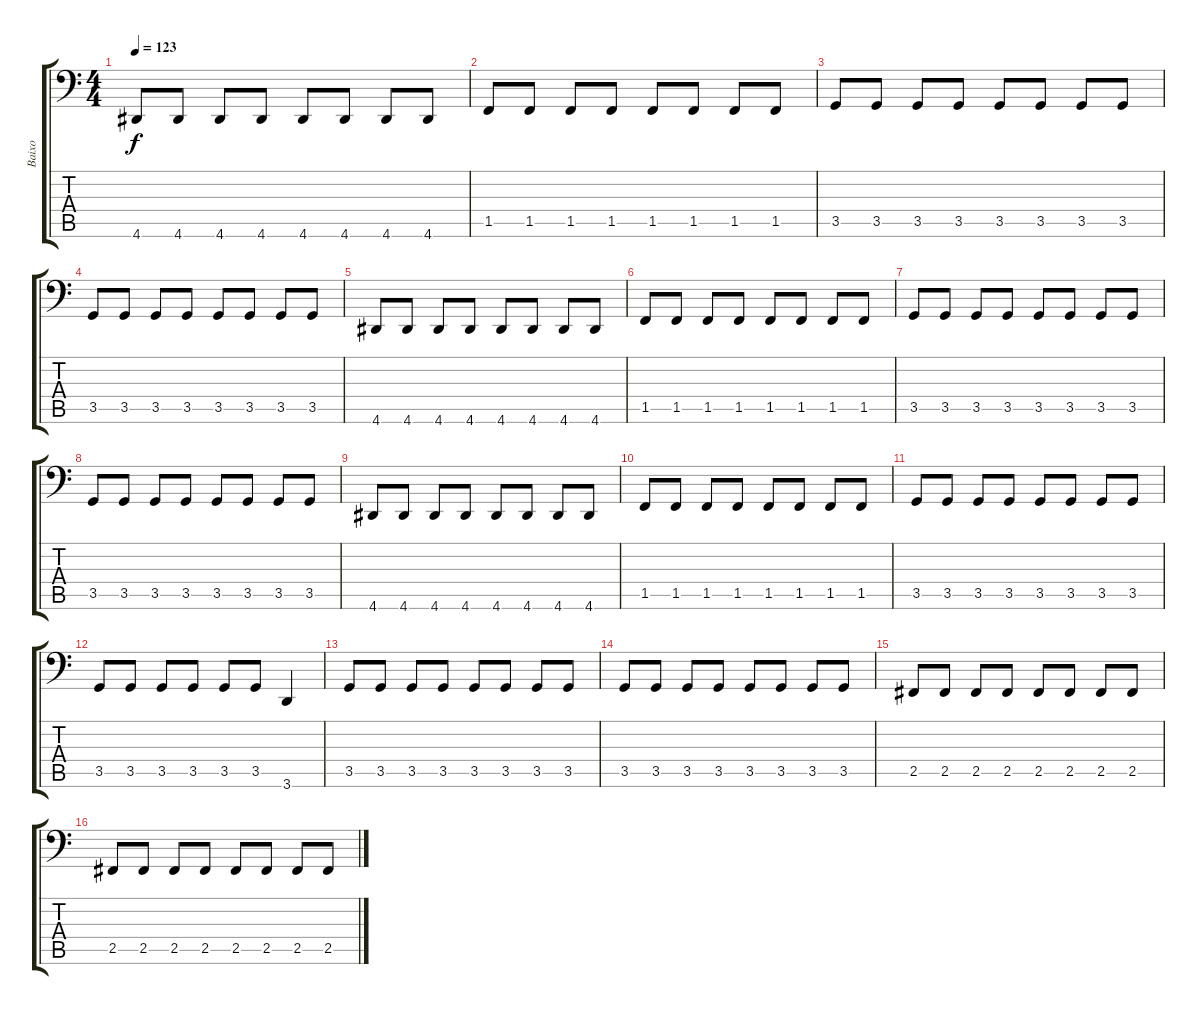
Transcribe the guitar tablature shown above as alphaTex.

\track ("Baixo" "Baixo") {instrument electricbassfinger}
\staff {score tabs}
\tuning (C3 G2 D2 A1 E1 B0) {hide}
\ts (4 4)
\tempo 123
\clef f4
\ks c
4.6.8{dy f} 4.6.8 4.6.8 4.6.8 4.6.8 4.6.8 4.6.8 4.6.8 |
1.5.8 1.5.8 1.5.8 1.5.8 1.5.8 1.5.8 1.5.8 1.5.8 |
3.5.8 3.5.8 3.5.8 3.5.8 3.5.8 3.5.8 3.5.8 3.5.8 |
3.5.8 3.5.8 3.5.8 3.5.8 3.5.8 3.5.8 3.5.8 3.5.8 |
4.6.8 4.6.8 4.6.8 4.6.8 4.6.8 4.6.8 4.6.8 4.6.8 |
1.5.8 1.5.8 1.5.8 1.5.8 1.5.8 1.5.8 1.5.8 1.5.8 |
3.5.8 3.5.8 3.5.8 3.5.8 3.5.8 3.5.8 3.5.8 3.5.8 |
3.5.8 3.5.8 3.5.8 3.5.8 3.5.8 3.5.8 3.5.8 3.5.8 |
4.6.8 4.6.8 4.6.8 4.6.8 4.6.8 4.6.8 4.6.8 4.6.8 |
1.5.8 1.5.8 1.5.8 1.5.8 1.5.8 1.5.8 1.5.8 1.5.8 |
3.5.8 3.5.8 3.5.8 3.5.8 3.5.8 3.5.8 3.5.8 3.5.8 |
3.5.8 3.5.8 3.5.8 3.5.8 3.5.8 3.5.8 3.6.4 |
3.5.8 3.5.8 3.5.8 3.5.8 3.5.8 3.5.8 3.5.8 3.5.8 |
3.5.8 3.5.8 3.5.8 3.5.8 3.5.8 3.5.8 3.5.8 3.5.8 |
2.5.8 2.5.8 2.5.8 2.5.8 2.5.8 2.5.8 2.5.8 2.5.8 |
2.5.8 2.5.8 2.5.8 2.5.8 2.5.8 2.5.8 2.5.8 2.5.8
